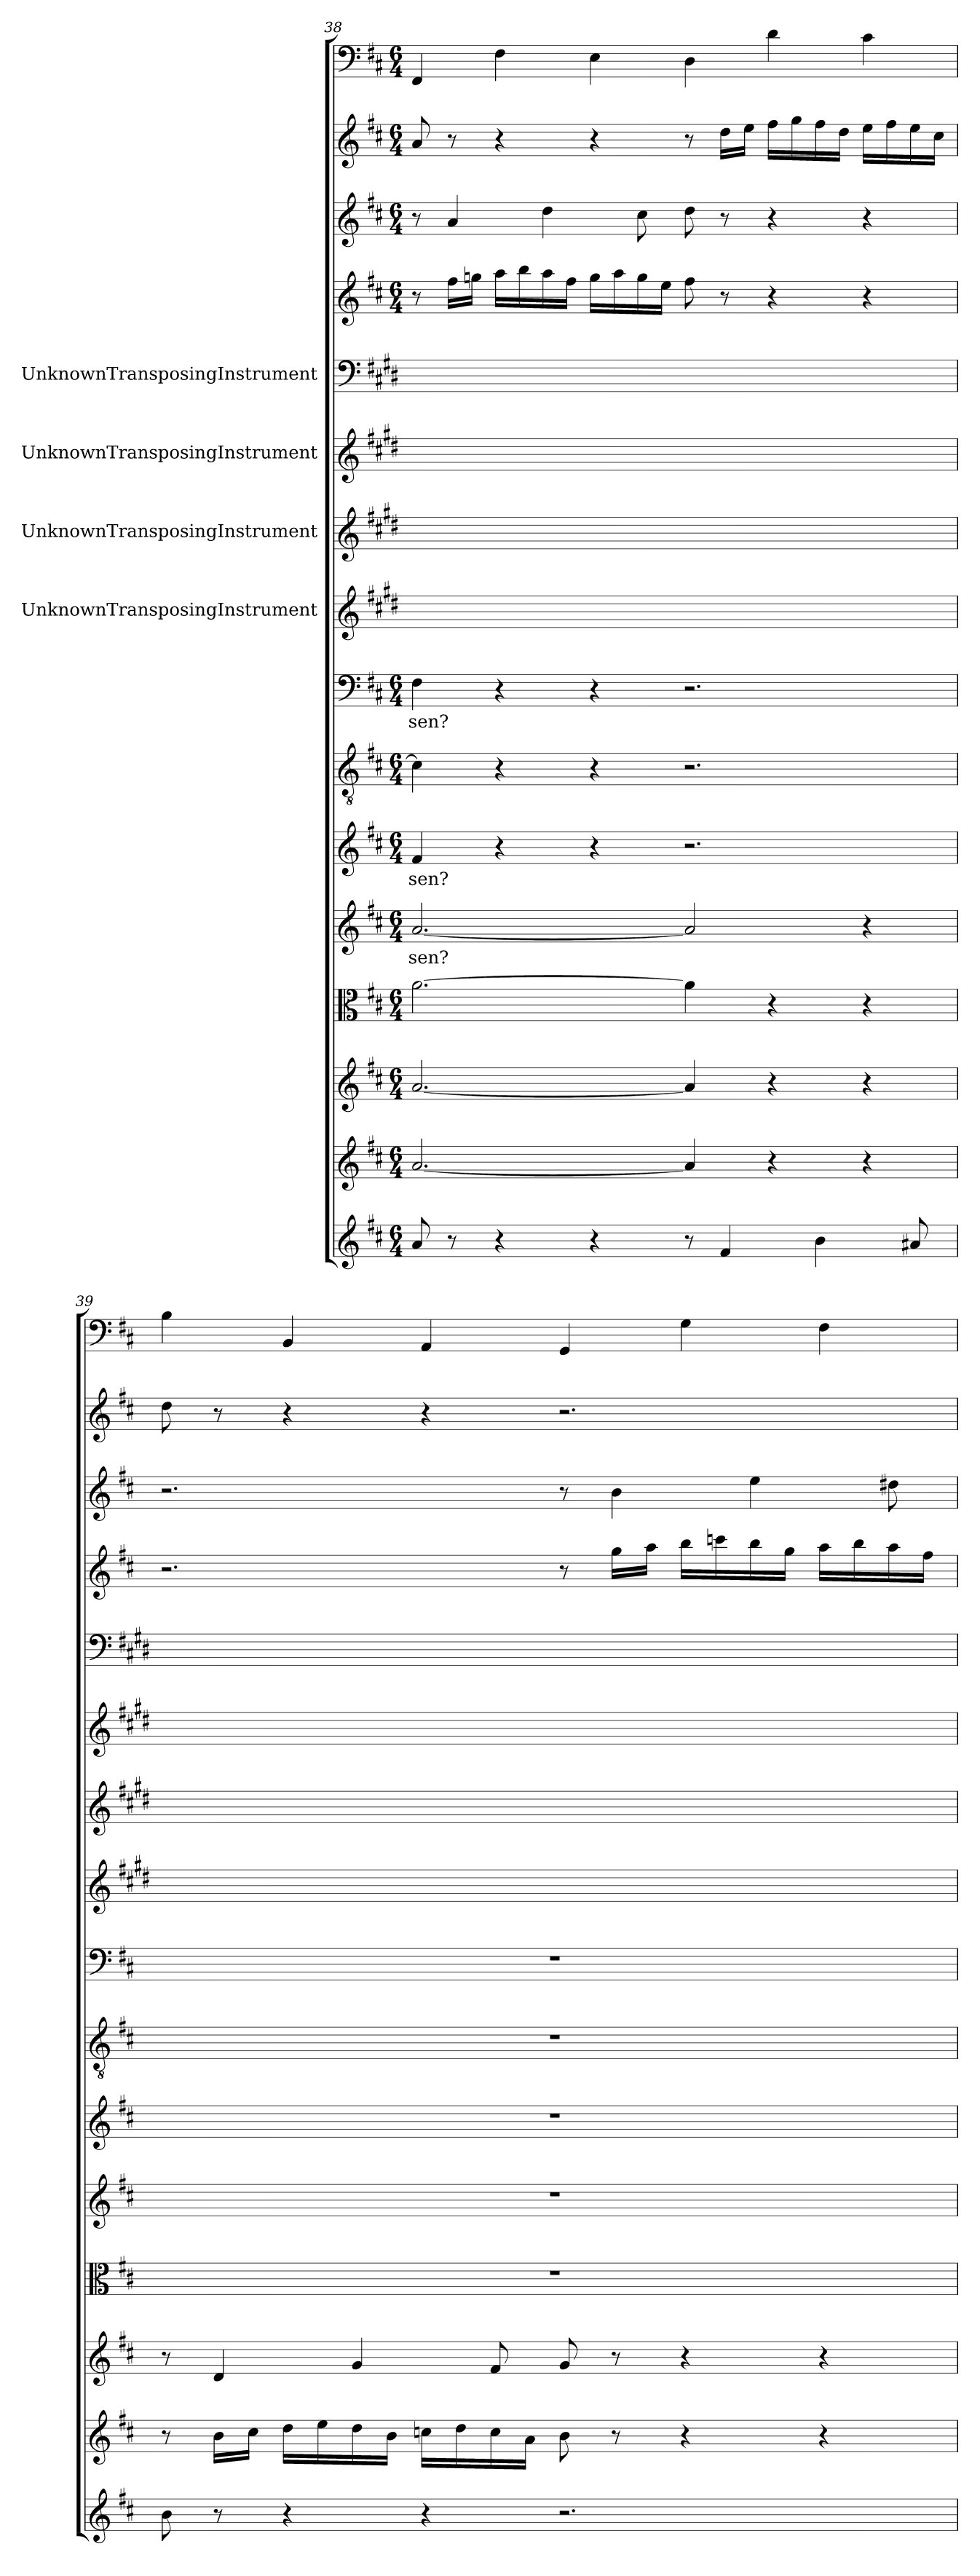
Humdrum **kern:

**kern	**kern	**kern	**kern	**kern	**text	**kern	**text	**kern	**kern	**text	**kern	**kern	**kern	**kern	**kern	**kern	**kern	**kern
*part16	*part15	*part14	*part13	*part12	*part12	*part11	*part11	*part10	*part9	*part9	*part8	*part7	*part6	*part5	*part4	*part3	*part2	*part1
*staff16	*staff15	*staff14	*staff13	*staff12	*staff12	*staff11	*staff11	*staff10	*staff9	*staff9	*staff8	*staff7	*staff6	*staff5	*staff4	*staff3	*staff2	*staff1
*	*	*	*	*	*	*	*	*	*	*	*I"UnknownTransposingInstrument	*I"UnknownTransposingInstrument	*I"UnknownTransposingInstrument	*I"UnknownTransposingInstrument	*	*	*	*
*clefG2	*clefG2	*clefG2	*clefC3	*clefG2	*	*clefG2	*	*clefGv2	*clefF4	*	*clefG2	*clefG2	*clefG2	*clefF4	*clefG2	*clefG2	*clefG2	*clefF4
*	*	*	*	*	*	*	*	*	*	*	*ITrd1c2	*ITrd1c2	*ITrd1c2	*ITrd1c2	*	*	*	*
*k[f#c#]	*k[f#c#]	*k[f#c#]	*k[f#c#]	*k[f#c#]	*	*k[f#c#]	*	*k[f#c#]	*k[f#c#]	*	*k[f#c#]	*k[f#c#]	*k[f#c#]	*k[f#c#]	*k[f#c#]	*k[f#c#]	*k[f#c#]	*k[f#c#]
*D:	*D:	*D:	*D:	*D:	*	*D:	*	*D:	*D:	*	*	*	*	*	*D:	*D:	*D:	*D:
*M6/4	*M6/4	*M6/4	*M6/4	*M6/4	*	*M6/4	*	*M6/4	*M6/4	*	*	*	*	*	*M6/4	*M6/4	*M6/4	*M6/4
=38	=38	=38	=38	=38	=38	=38	=38	=38	=38	=38	=38	=38	=38	=38	=38	=38	=38	=38
8a/	[2.a/	[2.a/	[2.a\	[2.a/	-sen?	4f#/	-sen?	4c#\]	4F#\	-sen?	1.r	1.r	1.r	1.r	8r	8r	8a/	4FF#/
8r	.	.	.	.	.	.	.	.	.	.	.	.	.	.	16ff#\LL	4a/	8r	.
.	.	.	.	.	.	.	.	.	.	.	.	.	.	.	16ggn\JJ	.	.	.
4r	.	.	.	.	.	4r	.	4r	4r	.	.	.	.	.	16aa\LL	.	4r	4F#\
.	.	.	.	.	.	.	.	.	.	.	.	.	.	.	16bb\	.	.	.
.	.	.	.	.	.	.	.	.	.	.	.	.	.	.	16aa\	4dd\	.	.
.	.	.	.	.	.	.	.	.	.	.	.	.	.	.	16ff#\JJ	.	.	.
4r	.	.	.	.	.	4r	.	4r	4r	.	.	.	.	.	16gg\LL	.	4r	4E\
.	.	.	.	.	.	.	.	.	.	.	.	.	.	.	16aa\	.	.	.
.	.	.	.	.	.	.	.	.	.	.	.	.	.	.	16gg\	8cc#\	.	.
.	.	.	.	.	.	.	.	.	.	.	.	.	.	.	16ee\JJ	.	.	.
8r	4a/]	4a/]	4a\]	2a/]	.	2.r	.	2.r	2.r	.	.	.	.	.	8ff#\	8dd\	8r	4D\
4f#/	.	.	.	.	.	.	.	.	.	.	.	.	.	.	8r	8r	16dd\LL	.
.	.	.	.	.	.	.	.	.	.	.	.	.	.	.	.	.	16ee\JJ	.
.	4r	4r	4r	.	.	.	.	.	.	.	.	.	.	.	4r	4r	16ff#\LL	4d\
.	.	.	.	.	.	.	.	.	.	.	.	.	.	.	.	.	16gg\	.
4b\	.	.	.	.	.	.	.	.	.	.	.	.	.	.	.	.	16ff#\	.
.	.	.	.	.	.	.	.	.	.	.	.	.	.	.	.	.	16dd\JJ	.
.	4r	4r	4r	4r	.	.	.	.	.	.	.	.	.	.	4r	4r	16ee\LL	4c#\
.	.	.	.	.	.	.	.	.	.	.	.	.	.	.	.	.	16ff#\	.
8a#X/	.	.	.	.	.	.	.	.	.	.	.	.	.	.	.	.	16ee\	.
.	.	.	.	.	.	.	.	.	.	.	.	.	.	.	.	.	16cc#\JJ	.
=39	=39	=39	=39	=39	=39	=39	=39	=39	=39	=39	=39	=39	=39	=39	=39	=39	=39	=39
8b\	8r	8r	1.r	1.r	.	1.r	.	1.r	1.r	.	1.r	1.r	1.r	1.r	2.r	2.r	8dd\	4B\
8r	16b\LL	4d/	.	.	.	.	.	.	.	.	.	.	.	.	.	.	8r	.
.	16cc#\JJ	.	.	.	.	.	.	.	.	.	.	.	.	.	.	.	.	.
4r	16dd\LL	.	.	.	.	.	.	.	.	.	.	.	.	.	.	.	4r	4BB/
.	16ee\	.	.	.	.	.	.	.	.	.	.	.	.	.	.	.	.	.
.	16dd\	4g/	.	.	.	.	.	.	.	.	.	.	.	.	.	.	.	.
.	16b\JJ	.	.	.	.	.	.	.	.	.	.	.	.	.	.	.	.	.
4r	16ccn\LL	.	.	.	.	.	.	.	.	.	.	.	.	.	.	.	4r	4AA/
.	16dd\	.	.	.	.	.	.	.	.	.	.	.	.	.	.	.	.	.
.	16cc\	8f#/	.	.	.	.	.	.	.	.	.	.	.	.	.	.	.	.
.	16a\JJ	.	.	.	.	.	.	.	.	.	.	.	.	.	.	.	.	.
2.r	8b\	8g/	.	.	.	.	.	.	.	.	.	.	.	.	8r	8r	2.r	4GG/
.	8r	8r	.	.	.	.	.	.	.	.	.	.	.	.	16gg\LL	4b\	.	.
.	.	.	.	.	.	.	.	.	.	.	.	.	.	.	16aa\JJ	.	.	.
.	4r	4r	.	.	.	.	.	.	.	.	.	.	.	.	16bb\LL	.	.	4G\
.	.	.	.	.	.	.	.	.	.	.	.	.	.	.	16cccn\	.	.	.
.	.	.	.	.	.	.	.	.	.	.	.	.	.	.	16bb\	4ee\	.	.
.	.	.	.	.	.	.	.	.	.	.	.	.	.	.	16gg\JJ	.	.	.
.	4r	4r	.	.	.	.	.	.	.	.	.	.	.	.	16aa\LL	.	.	4F#\
.	.	.	.	.	.	.	.	.	.	.	.	.	.	.	16bb\	.	.	.
.	.	.	.	.	.	.	.	.	.	.	.	.	.	.	16aa\	8dd#X\	.	.
.	.	.	.	.	.	.	.	.	.	.	.	.	.	.	16ff#\JJ	.	.	.
=	=	=	=	=	=	=	=	=	=	=	=	=	=	=	=	=	=	=
*-	*-	*-	*-	*-	*-	*-	*-	*-	*-	*-	*-	*-	*-	*-	*-	*-	*-	*-
